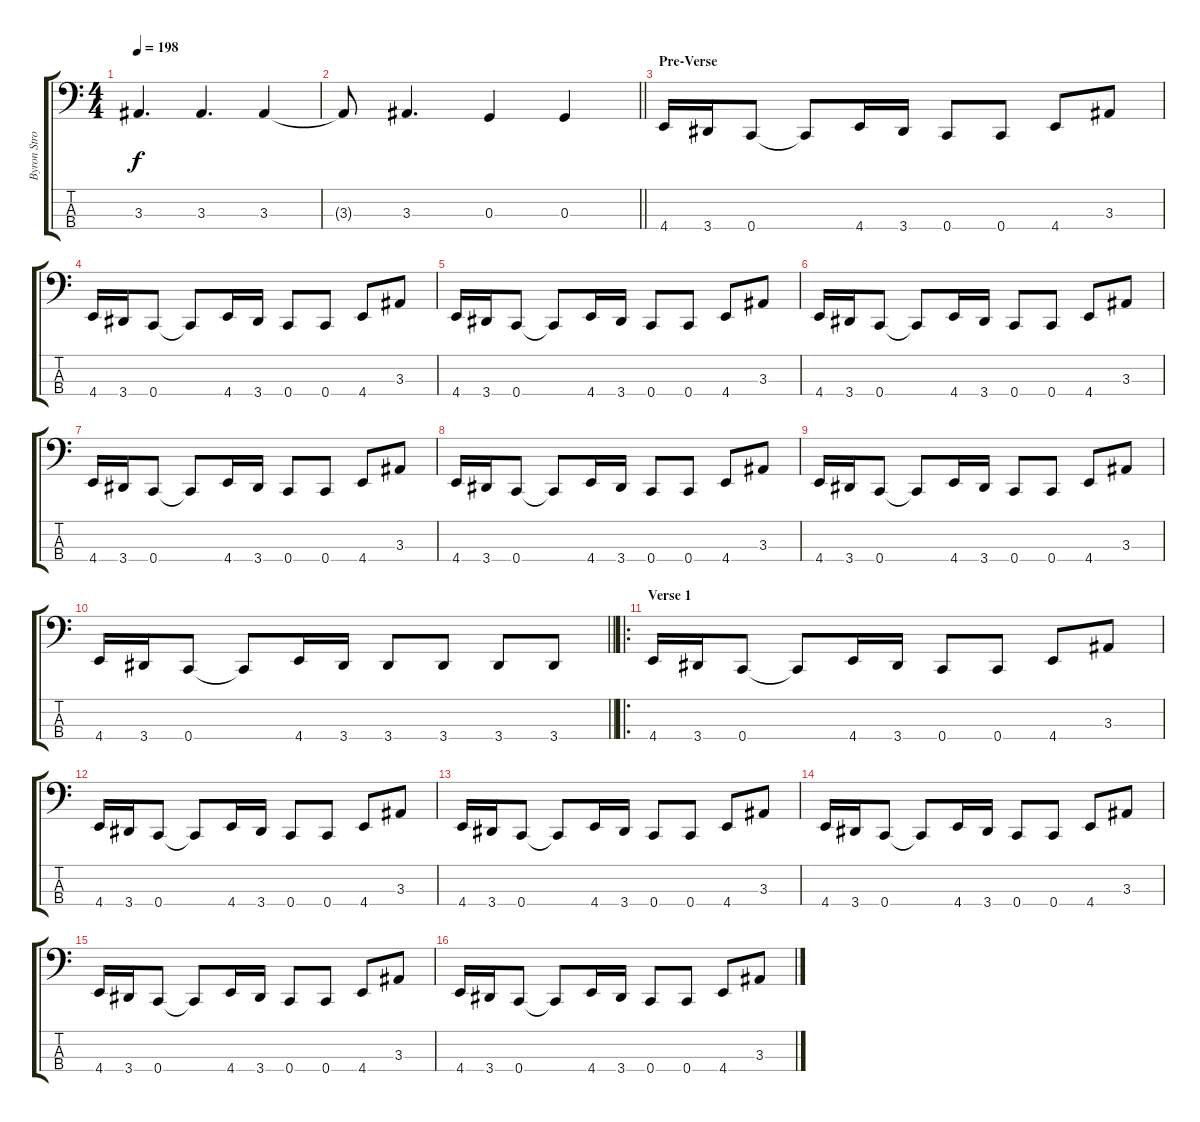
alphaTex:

\track ("Byron Stroud" "Byron Stro") {instrument electricbasspick}
\staff {score tabs}
\tuning (G2 C2 G1 C1) {hide}
\ts (4 4)
\tempo 198
\clef f4
\ks c
3.3.4{d dy f} 3.3.4{d} 3.3.4 |
\barLineRight lightlight
3.3{t}.8 3.3.4{d} 0.3.4 0.3.4 |
\section ("" "Pre-Verse")
4.4.16 3.4.16 0.4.8 0.4{t}.8 4.4.16 3.4.16 0.4.8 0.4.8 4.4.8 3.3.8 |
4.4.16 3.4.16 0.4.8 0.4{t}.8 4.4.16 3.4.16 0.4.8 0.4.8 4.4.8 3.3.8 |
4.4.16 3.4.16 0.4.8 0.4{t}.8 4.4.16 3.4.16 0.4.8 0.4.8 4.4.8 3.3.8 |
4.4.16 3.4.16 0.4.8 0.4{t}.8 4.4.16 3.4.16 0.4.8 0.4.8 4.4.8 3.3.8 |
4.4.16 3.4.16 0.4.8 0.4{t}.8 4.4.16 3.4.16 0.4.8 0.4.8 4.4.8 3.3.8 |
4.4.16 3.4.16 0.4.8 0.4{t}.8 4.4.16 3.4.16 0.4.8 0.4.8 4.4.8 3.3.8 |
4.4.16 3.4.16 0.4.8 0.4{t}.8 4.4.16 3.4.16 0.4.8 0.4.8 4.4.8 3.3.8 |
\barLineRight lightlight
4.4.16 3.4.16 0.4.8 0.4{t}.8 4.4.16 3.4.16 3.4.8 3.4.8 3.4.8 3.4.8 |
\ro
\section ("" "Verse 1")
4.4.16 3.4.16 0.4.8 0.4{t}.8 4.4.16 3.4.16 0.4.8 0.4.8 4.4.8 3.3.8 |
4.4.16 3.4.16 0.4.8 0.4{t}.8 4.4.16 3.4.16 0.4.8 0.4.8 4.4.8 3.3.8 |
4.4.16 3.4.16 0.4.8 0.4{t}.8 4.4.16 3.4.16 0.4.8 0.4.8 4.4.8 3.3.8 |
4.4.16 3.4.16 0.4.8 0.4{t}.8 4.4.16 3.4.16 0.4.8 0.4.8 4.4.8 3.3.8 |
4.4.16 3.4.16 0.4.8 0.4{t}.8 4.4.16 3.4.16 0.4.8 0.4.8 4.4.8 3.3.8 |
4.4.16 3.4.16 0.4.8 0.4{t}.8 4.4.16 3.4.16 0.4.8 0.4.8 4.4.8 3.3.8
